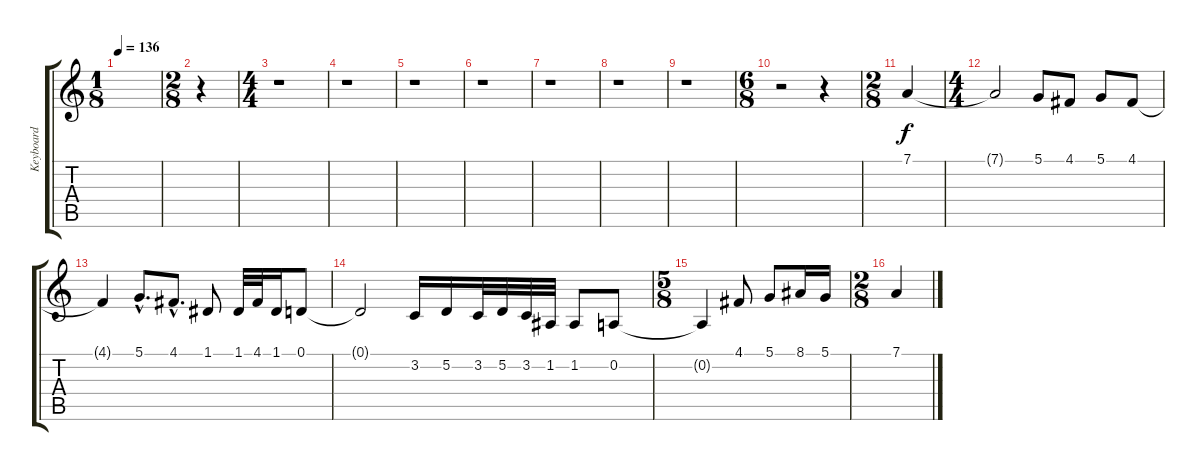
\track ("Keyboard" "Keyboard") {instrument stringensemble1}
\staff {score tabs}
\tuning (D4 A3 F3 C3 G2 D2) {hide}
\ts (1 8)
\tempo 136
\tempo 90
\tempo 136
\clef g2
\ks c
|
\ts (2 8)
r.4 |
\ts (4 4)
r.1 |
r.1 |
r.1 |
r.1 |
r.1 |
r.1 |
r.1 |
\ts (6 8)
r.2 r.4 |
\ts (2 8)
7.1.4 |
\ts (4 4)
7.1{t}.2 5.1.8 4.1.8 5.1.8 4.1.8 |
4.1{t}.4 5.1{hac}.8{d} 4.1{hac}.8{d} 1.1.8 1.1.32 4.1.32 1.1.16 0.1.8 |
0.1{t}.2 3.2.16 5.2.16 3.2.32 5.2.32 3.2.32 1.2.32 1.2.8 0.2.8 |
\ts (5 8)
0.2{t}.4 4.1.8 5.1.8 8.1.16 5.1.16 |
\ts (2 8)
7.1.4
